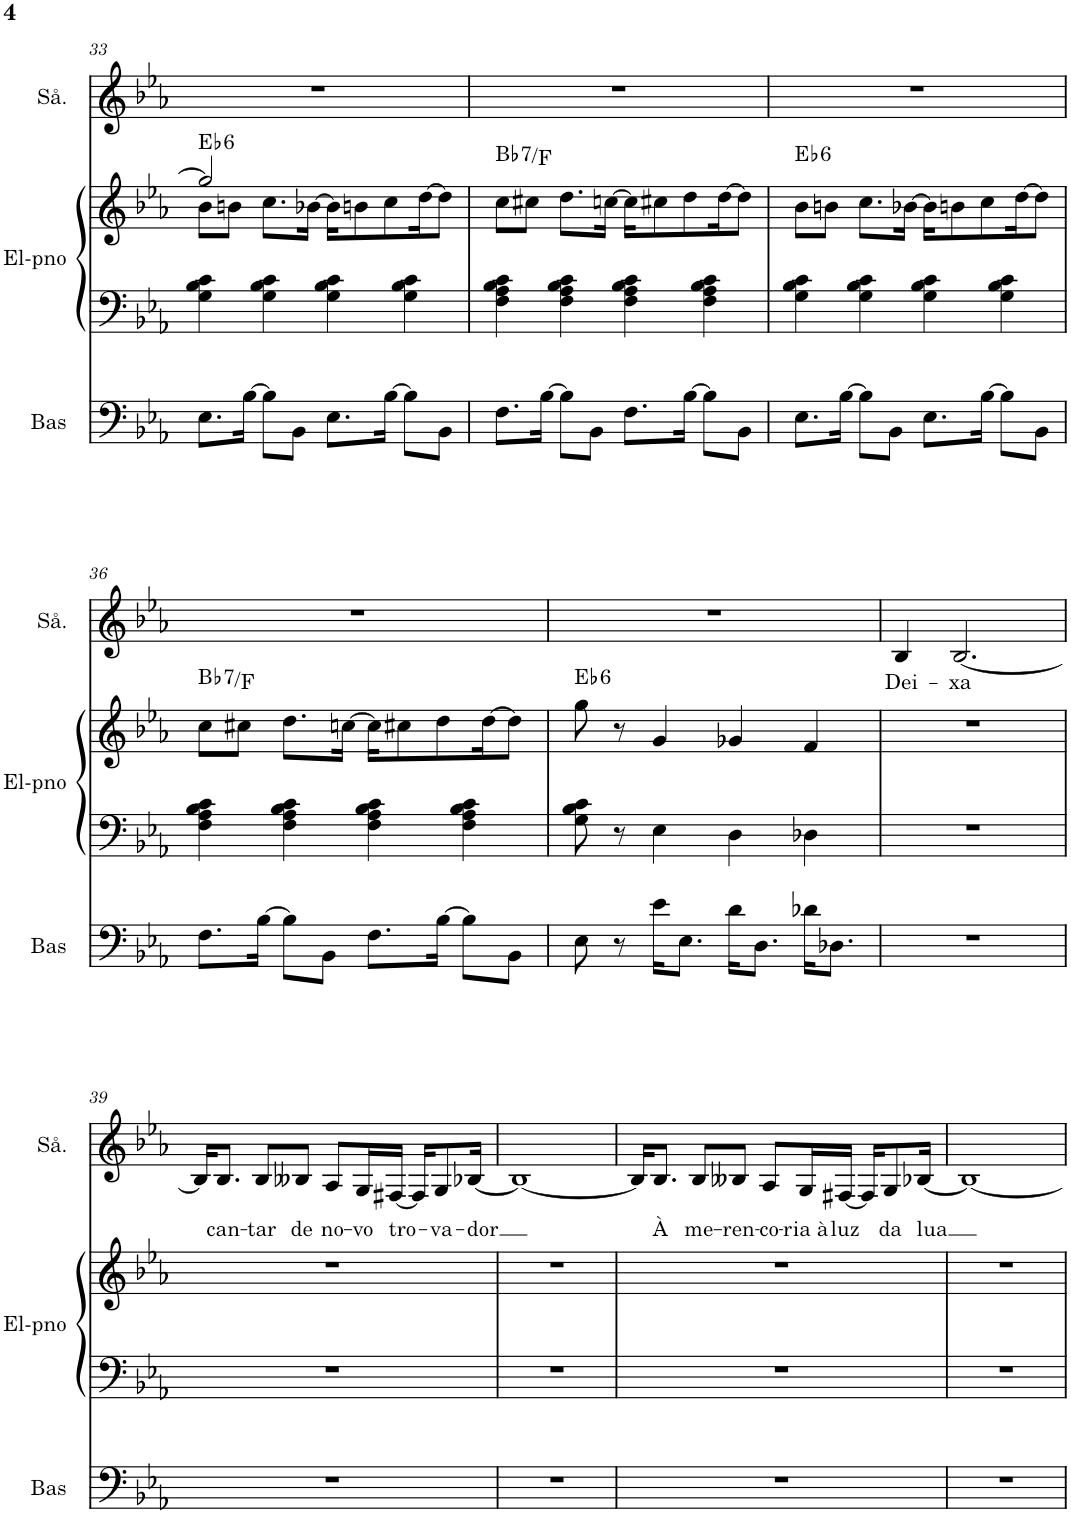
**kern	**kern	**kern	**harte	**kern	**text
*part3	*part2	*part2	*part2	*part1	*part1
*staff4	*staff3	*staff2	*	*staff1	*staff1
*I"Akustisk bas	*I"Elpiano	*	*	*I"Röst	*
*I'Bas	*I'El-pno	*	*	*I'Så.	*
!!LO:PB:g=z
*clefF4	*clefF4	*clefG2	*	*clefG2	*
*Trd7c12	*	*	*	*	*
*k[b-e-a-]	*k[b-e-a-]	*k[b-e-a-]	*	*k[b-e-a-]	*
*M4/4	*M4/4	*M4/4	*	*M4/4	*
=33	=33	=33	=33	=33	=33
*	*	*^	*	*	*
!	!	!	!	!LO:H:kt=6	!	!
8.E-\L	4G\ 4B-\ 4c\	2gg/]	8b-\L	Eb:maj6	1r	.
.	.	.	8bn\J	.	.	.
[16B-\Jk	.	.	.	.	.	.
8B-\L]	4G\ 4B-\ 4c\	.	8.cc\L	.	.	.
8BB-\J	.	.	.	.	.	.
.	.	.	[>16b-X\Jk	.	.	.
8.E-\L	4G\ 4B-\ 4c\	16b-\KL]	2ryy	.	.	.
.	.	8bn\	.	.	.	.
[16B-\Jk	.	8cc\	.	.	.	.
8B-\L]	4G\ 4B-\ 4c\	.	.	.	.	.
.	.	[16dd\K	.	.	.	.
8BB-\J	.	8dd\J]	.	.	.	.
*	*	*v	*v	*	*	*
=34	=34	=34	=34	=34	=34
!	!	!	!LO:H:kt=7	!	!
8.F\L	4F\ 4A-\ 4B-\ 4c\	8cc\L	Bb:7/5	1r	.
.	.	8cc#X\J	.	.	.
[16B-\Jk	.	.	.	.	.
8B-\L]	4F\ 4A-\ 4B-\ 4c\	8.dd\L	.	.	.
8BB-\J	.	.	.	.	.
.	.	[16ccn\Jk	.	.	.
8.F\L	4F\ 4A-\ 4B-\ 4c\	16cc\KL]	.	.	.
.	.	8cc#X\	.	.	.
[16B-\Jk	.	8dd\	.	.	.
8B-\L]	4F\ 4A-\ 4B-\ 4c\	.	.	.	.
.	.	[16dd\K	.	.	.
8BB-\J	.	8dd\J]	.	.	.
=35	=35	=35	=35	=35	=35
!	!	!	!LO:H:kt=6	!	!
8.E-\L	4G\ 4B-\ 4c\	8b-\L	Eb:maj6	1r	.
.	.	8bn\J	.	.	.
[16B-\Jk	.	.	.	.	.
8B-\L]	4G\ 4B-\ 4c\	8.cc\L	.	.	.
8BB-\J	.	.	.	.	.
.	.	[16b-X\Jk	.	.	.
8.E-\L	4G\ 4B-\ 4c\	16b-\KL]	.	.	.
.	.	8bn\	.	.	.
[16B-\Jk	.	8cc\	.	.	.
8B-\L]	4G\ 4B-\ 4c\	.	.	.	.
.	.	[16dd\K	.	.	.
8BB-\J	.	8dd\J]	.	.	.
!!LO:LB:g=z
=36	=36	=36	=36	=36	=36
!	!	!	!LO:H:kt=7	!	!
8.F\L	4F\ 4A-\ 4B-\ 4c\	8cc\L	Bb:7/5	1r	.
.	.	8cc#X\J	.	.	.
[16B-\Jk	.	.	.	.	.
8B-\L]	4F\ 4A-\ 4B-\ 4c\	8.dd\L	.	.	.
8BB-\J	.	.	.	.	.
.	.	[16ccn\Jk	.	.	.
8.F\L	4F\ 4A-\ 4B-\ 4c\	16cc\KL]	.	.	.
.	.	8cc#X\	.	.	.
[16B-\Jk	.	8dd\	.	.	.
8B-\L]	4F\ 4A-\ 4B-\ 4c\	.	.	.	.
.	.	[16dd\K	.	.	.
8BB-\J	.	8dd\J]	.	.	.
=37	=37	=37	=37	=37	=37
!	!	!	!LO:H:kt=6	!	!
8E-\	8G\ 8B-\ 8c\	8gg\	Eb:maj6	1r	.
8r	8r	8r	.	.	.
16e-\KL	4E-\	4g/	.	.	.
8.E-\J	.	.	.	.	.
16d\KL	4D\	4g-X/	.	.	.
8.D\J	.	.	.	.	.
16d-X\KL	4D-X\	4f/	.	.	.
8.D-X\J	.	.	.	.	.
=38	=38	=38	=38	=38	=38
!	!	!	!	!	!LO:LY:b
1r	1r	1r	.	4B-/	Dei-
!	!	!	!	!	!LO:LY:b
.	.	.	.	[2.B-/	-xa
!!LO:LB:g=z
=39	=39	=39	=39	=39	=39
1r	1r	1r	.	16B-/KL]	.
!	!	!	!	!	!LO:LY:b
.	.	.	.	8.B-/J	can-
!	!	!	!	!	!LO:LY:b
.	.	.	.	8B-/L	-tar
!	!	!	!	!	!LO:LY:b
.	.	.	.	8B--X/J	de
!	!	!	!	!	!LO:LY:b
.	.	.	.	8A-/L	no-
!	!	!	!	!	!LO:LY:b
.	.	.	.	16G/L	-vo
!	!	!	!	!	!LO:LY:b
.	.	.	.	[16F#X/JJ	tro-
.	.	.	.	16F#/KL]	.
!	!	!	!	!	!LO:LY:b
.	.	.	.	8G/	-va-
!	!	!	!	!	!LO:LY:b
.	.	.	.	[16B-X/Jk	-dor
=40	=40	=40	=40	=40	=40
1r	1r	1r	.	1B-_	.
=41	=41	=41	=41	=41	=41
1r	1r	1r	.	16B-/KL]	.
!	!	!	!	!	!LO:LY:b
.	.	.	.	8.B-/J	À
!	!	!	!	!	!LO:LY:b
.	.	.	.	8B-/L	me-
!	!	!	!	!	!LO:LY:b
.	.	.	.	8B--X/J	-ren-
!	!	!	!	!	!LO:LY:b
.	.	.	.	8A-/L	-co-
!	!	!	!	!	!LO:LY:b
.	.	.	.	16G/L	-ria à
!	!	!	!	!	!LO:LY:b
.	.	.	.	[16F#X/JJ	luz
.	.	.	.	16F#/KL]	.
!	!	!	!	!	!LO:LY:b
.	.	.	.	8G/	da
!	!	!	!	!	!LO:LY:b
.	.	.	.	[16B-X/Jk	lua
=42	=42	=42	=42	=42	=42
1r	1r	1r	.	1B-_	.
=	=	=	=	=	=
*-	*-	*-	*-	*-	*-
